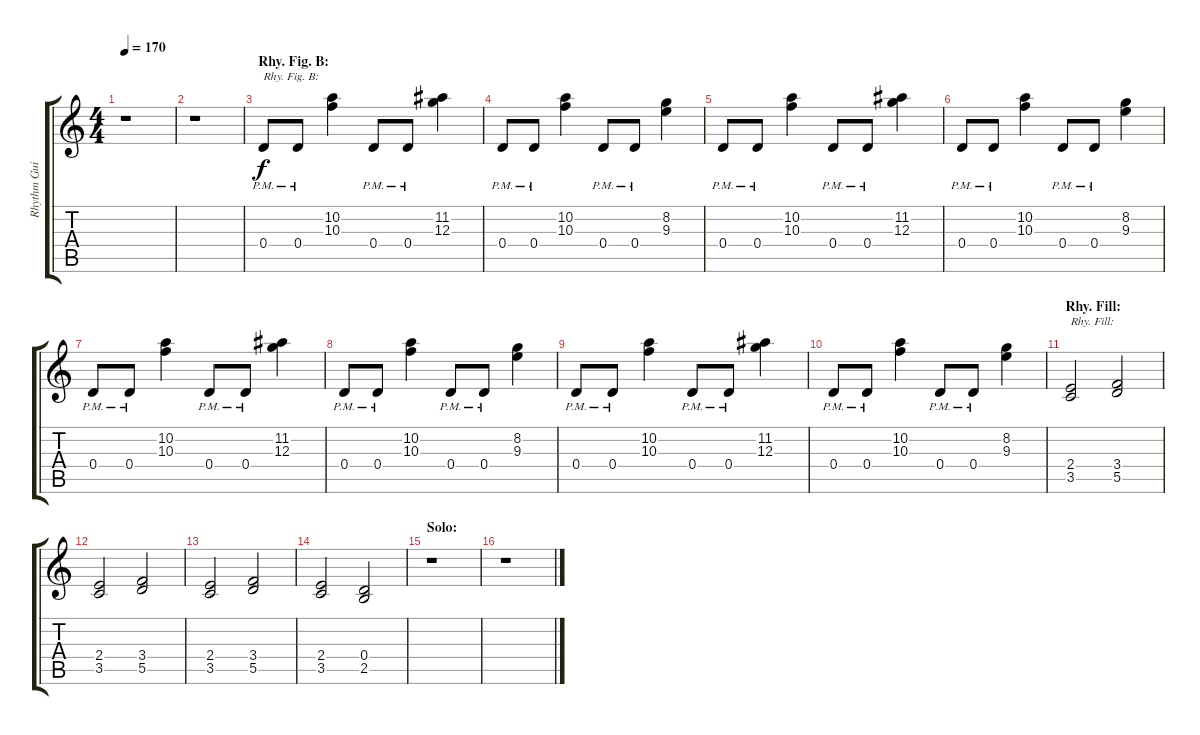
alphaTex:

\track ("Rhythm Guitar 1" "Rhythm Gui") {instrument distortionguitar}
\staff {score tabs}
\tuning (E4 B3 G3 D3 A2 E2) {hide}
\ts (4 4)
\tempo 170
\clef g2
\ks c
r.1{dy f} |
r.1 |
\section ("" "Rhy. Fig. B:")
0.4{pm}.8{txt "Rhy. Fig. B:"} 0.4{pm}.8 (10.2 10.3).4 0.4{pm}.8 0.4{pm}.8 (11.2 12.3).4 |
0.4{pm}.8 0.4{pm}.8 (10.2 10.3).4 0.4{pm}.8 0.4{pm}.8 (8.2 9.3).4 |
0.4{pm}.8 0.4{pm}.8 (10.2 10.3).4 0.4{pm}.8 0.4{pm}.8 (11.2 12.3).4 |
0.4{pm}.8 0.4{pm}.8 (10.2 10.3).4 0.4{pm}.8 0.4{pm}.8 (8.2 9.3).4 |
0.4{pm}.8 0.4{pm}.8 (10.2 10.3).4 0.4{pm}.8 0.4{pm}.8 (11.2 12.3).4 |
0.4{pm}.8 0.4{pm}.8 (10.2 10.3).4 0.4{pm}.8 0.4{pm}.8 (8.2 9.3).4 |
0.4{pm}.8 0.4{pm}.8 (10.2 10.3).4 0.4{pm}.8 0.4{pm}.8 (11.2 12.3).4 |
0.4{pm}.8 0.4{pm}.8 (10.2 10.3).4 0.4{pm}.8 0.4{pm}.8 (8.2 9.3).4 |
\section ("" "Rhy. Fill:")
(2.4 3.5).2{txt "Rhy. Fill:"} (3.4 5.5).2 |
(2.4 3.5).2 (3.4 5.5).2 |
(2.4 3.5).2 (3.4 5.5).2 |
(2.4 3.5).2 (0.4 2.5).2 |
\section ("" "Solo:")
r.1 |
r.1
